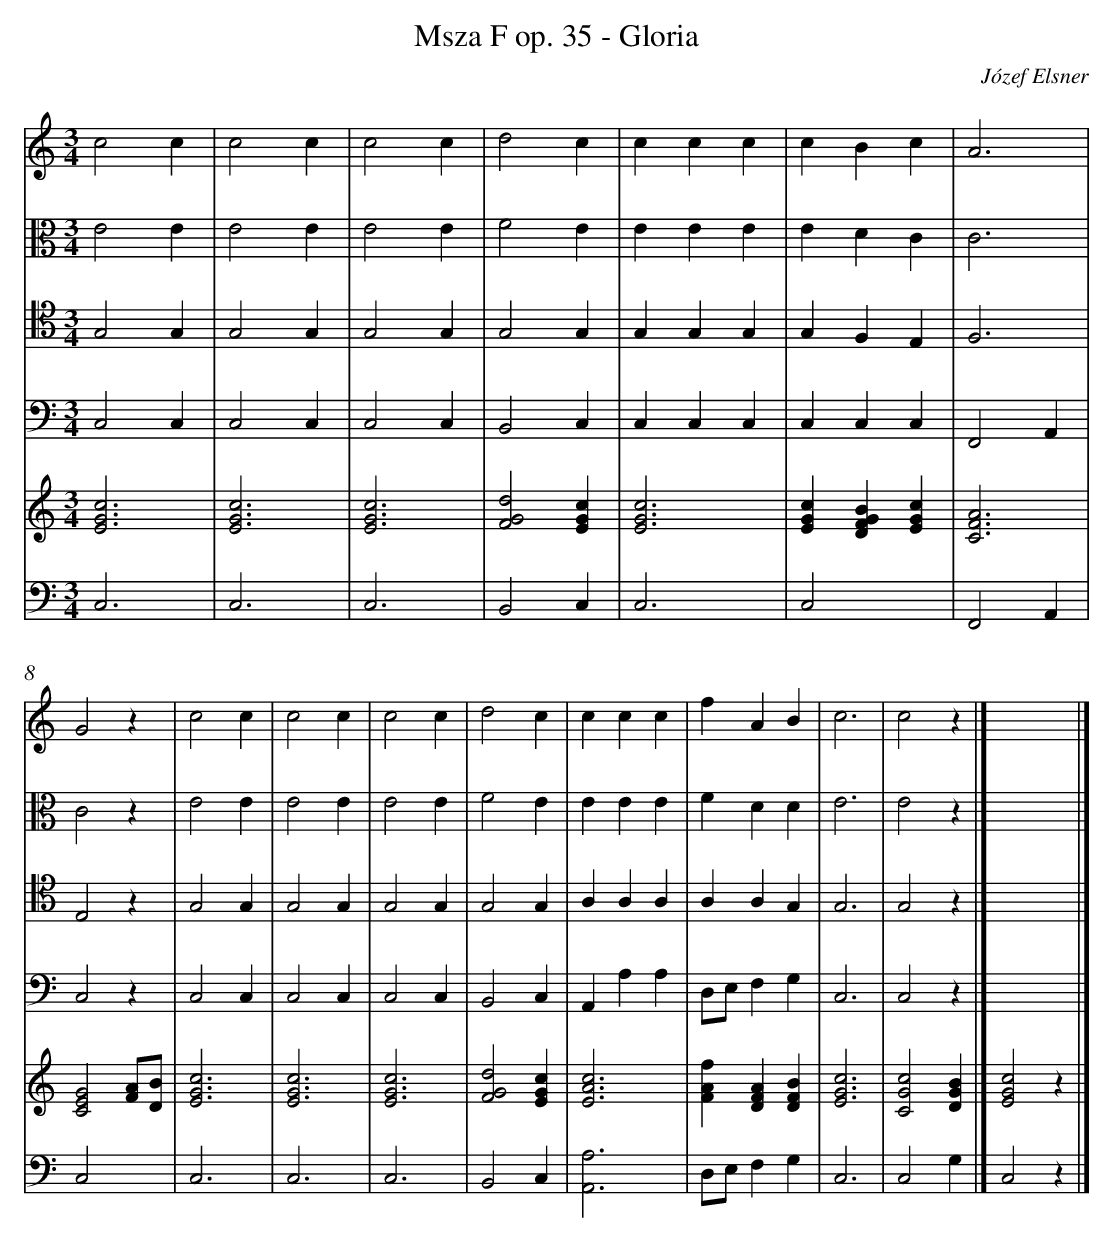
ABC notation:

X:1
T: Msza F op. 35 - Gloria
C: Józef Elsner
L: 1/4
M: 3/4
V: 1
V: 2 clef=alto
V: 3 clef=tenor
V: 4 clef=bass
V: 5 clef=treble
V: 6 clef=bass
K: C
[V:1] c2c |
[V:2] E2E |
[V:3] G,2G, |
[V:4] C,2C, |
[V:5] [E3G3c3] |
[V:6] C,3 |
[V:1] c2c |
[V:2] E2E |
[V:3] G,2G, |
[V:4] C,2C, |
[V:5] [E3G3c3] |
[V:6] C,3 |
[V:1] c2c |
[V:2] E2E |
[V:3] G,2G, |
[V:4] C,2C, |
[V:5] [E3G3c3] |
[V:6] C,3 |
[V:1] d2c |
[V:2] F2E |
[V:3] G,2G, |
[V:4] B,,2C, |
[V:5] [F2G2d2][EGc] |
[V:6] B,,2C, |
[V:1] ccc |
[V:2] EEE |
[V:3] G,G,G, |
[V:4] C,C,C, |
[V:5] [E3G3c3] |
[V:6] C,3 |
[V:1] cBc |
[V:2] EDC |
[V:3] G,F,E, |
[V:4] C,C,C, |
[V:5] [EGc][DFGB][EGc] |
[V:6] C,2x |
[V:1] A3 |
[V:2] C3 |
[V:3] F,3 |
[V:4] F,,2A,, |
[V:5] [C3F3A3] |
[V:6] F,,2A,, |
[V:1] G2z |
[V:2] C2z |
[V:3] E,2z |
[V:4] C,2z |
[V:5] [C2E2G2][F/A/][D/B/] |
[V:6] C,2x |
[V:1] c2c |
[V:2] E2E |
[V:3] G,2G, |
[V:4] C,2C, |
[V:5] [E3G3c3] |
[V:6] C,3 |
[V:1] c2c |
[V:2] E2E |
[V:3] G,2G, |
[V:4] C,2C, |
[V:5] [E3G3c3] |
[V:6] C,3 |
[V:1] c2c |
[V:2] E2E |
[V:3] G,2G, |
[V:4] C,2C, |
[V:5] [E3G3c3] |
[V:6] C,3 |
[V:1] d2c |
[V:2] F2E |
[V:3] G,2G, |
[V:4] B,,2C, |
[V:5] [F2G2d2][EGc] |
[V:6] B,,2C, |
[V:1] ccc |
[V:2] EEE |
[V:3] A,A,A, |
[V:4] A,,A,A, |
[V:5] [E3A3c3] |
[V:6] [A,,3A,3] |
[V:1] fAB |
[V:2] FDD |
[V:3] A,A,G, |
[V:4] D,/E,/F,G, |
[V:5] [FAf][DFA][DFB] |
[V:6] D,/E,/F,G, |
[V:1] c3 |
[V:2] E3 |
[V:3] G,3 |
[V:4] C,3 |
[V:5] [E3G3c3] |
[V:6] C,3 |
[V:1] c2z |]
[V:2] E2z |]
[V:3] G,2z |]
[V:4] C,2z |]
[V:5] [C2G2c2][DGB] |]
[V:6] C,2G, |]
[V:1] x3 |]
[V:2] x3 |]
[V:3] x3 |]
[V:4] x3 |]
[V:5] [E2G2c2]z |]
[V:6] C,2z |]
